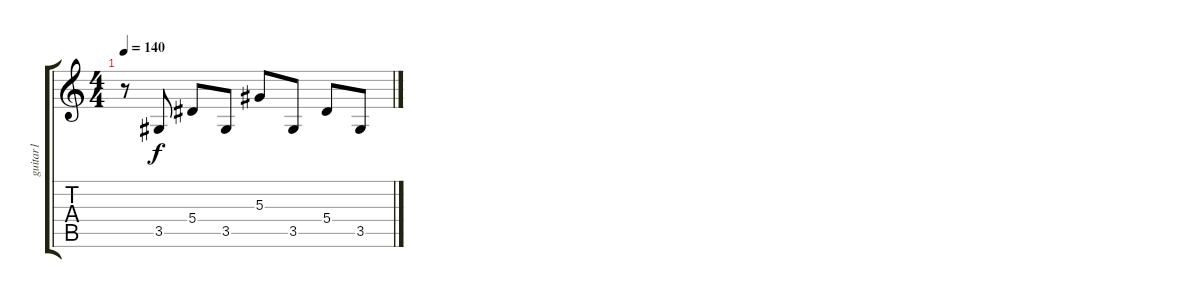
\track ("guitar1" "guitar1") {instrument distortionguitar}
\staff {score tabs}
\tuning (C4 G3 Eb3 Bb2 F2 C2) {hide}
\ts (4 4)
\tempo 140
\clef g2
\ks c
r.8{dy f} 3.5.8 5.4.8 3.5.8 5.3.8 3.5.8 5.4.8 3.5.8
